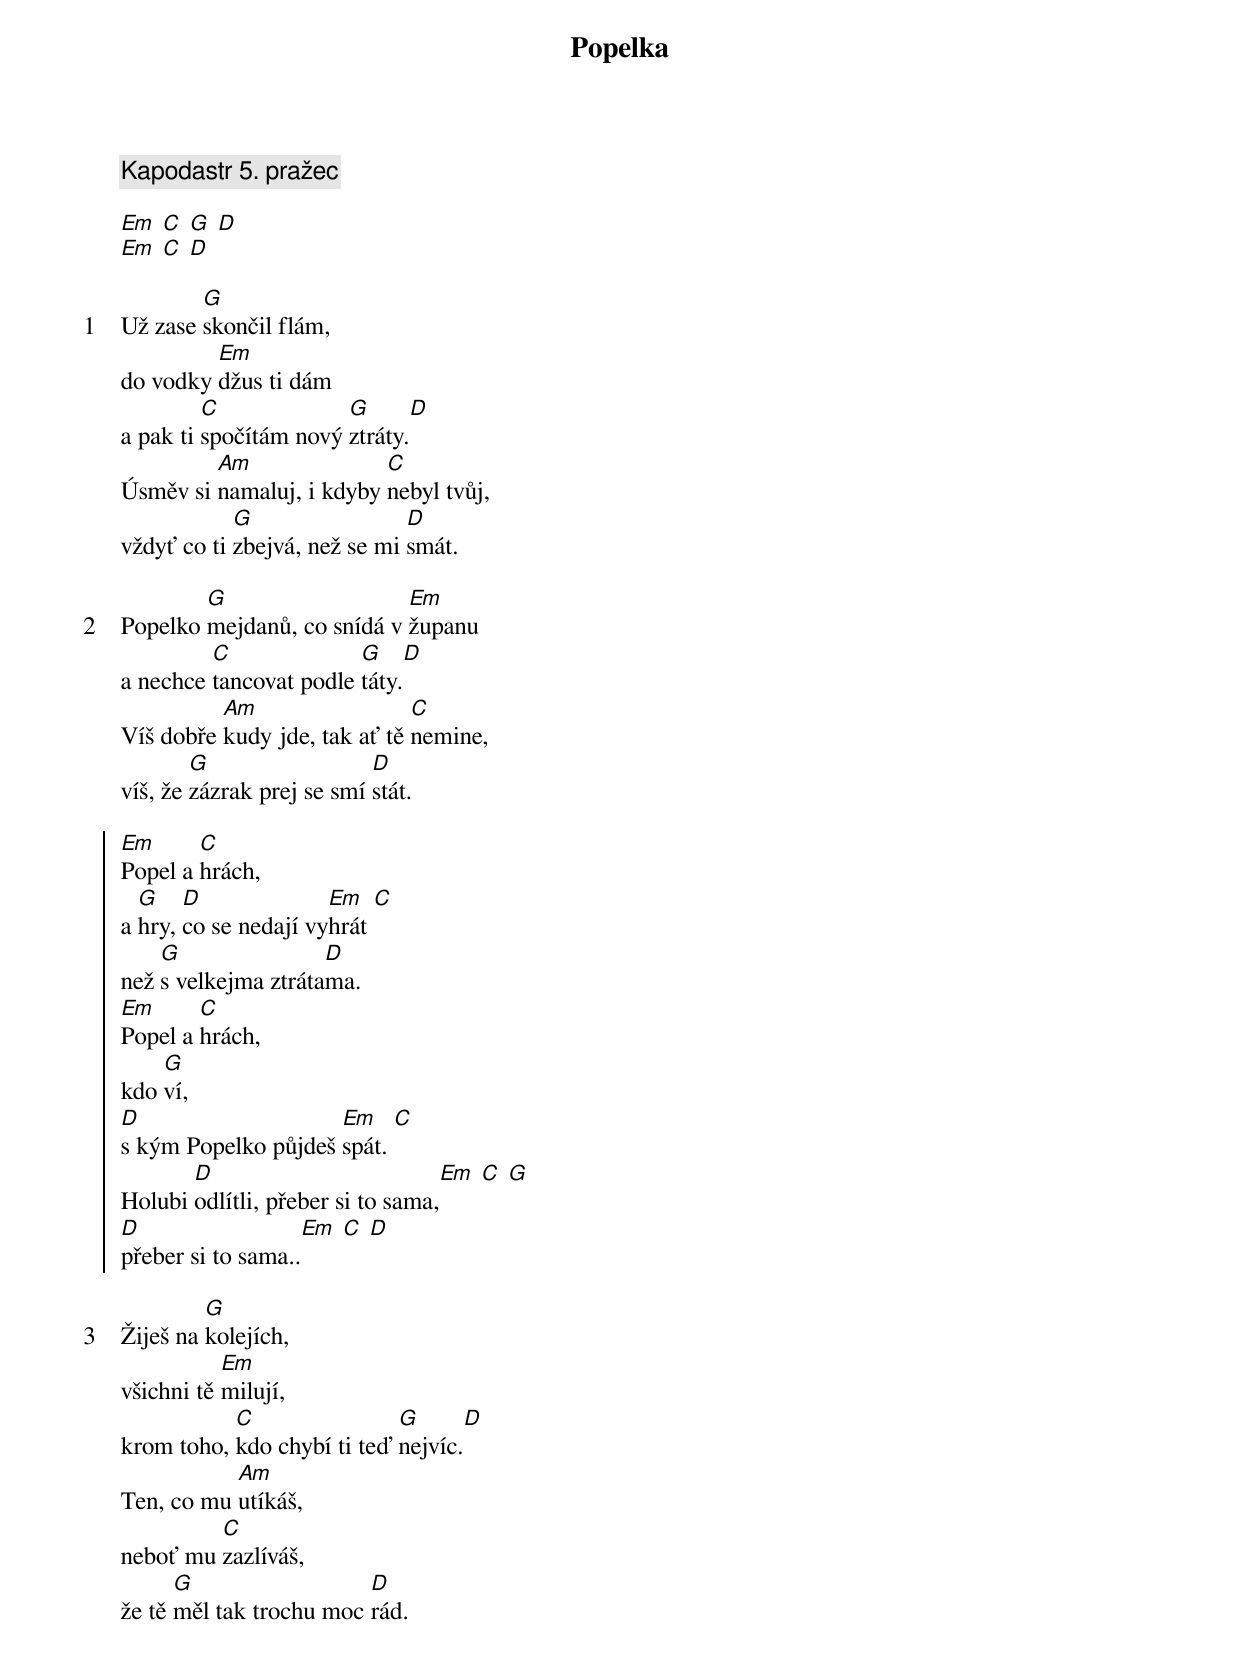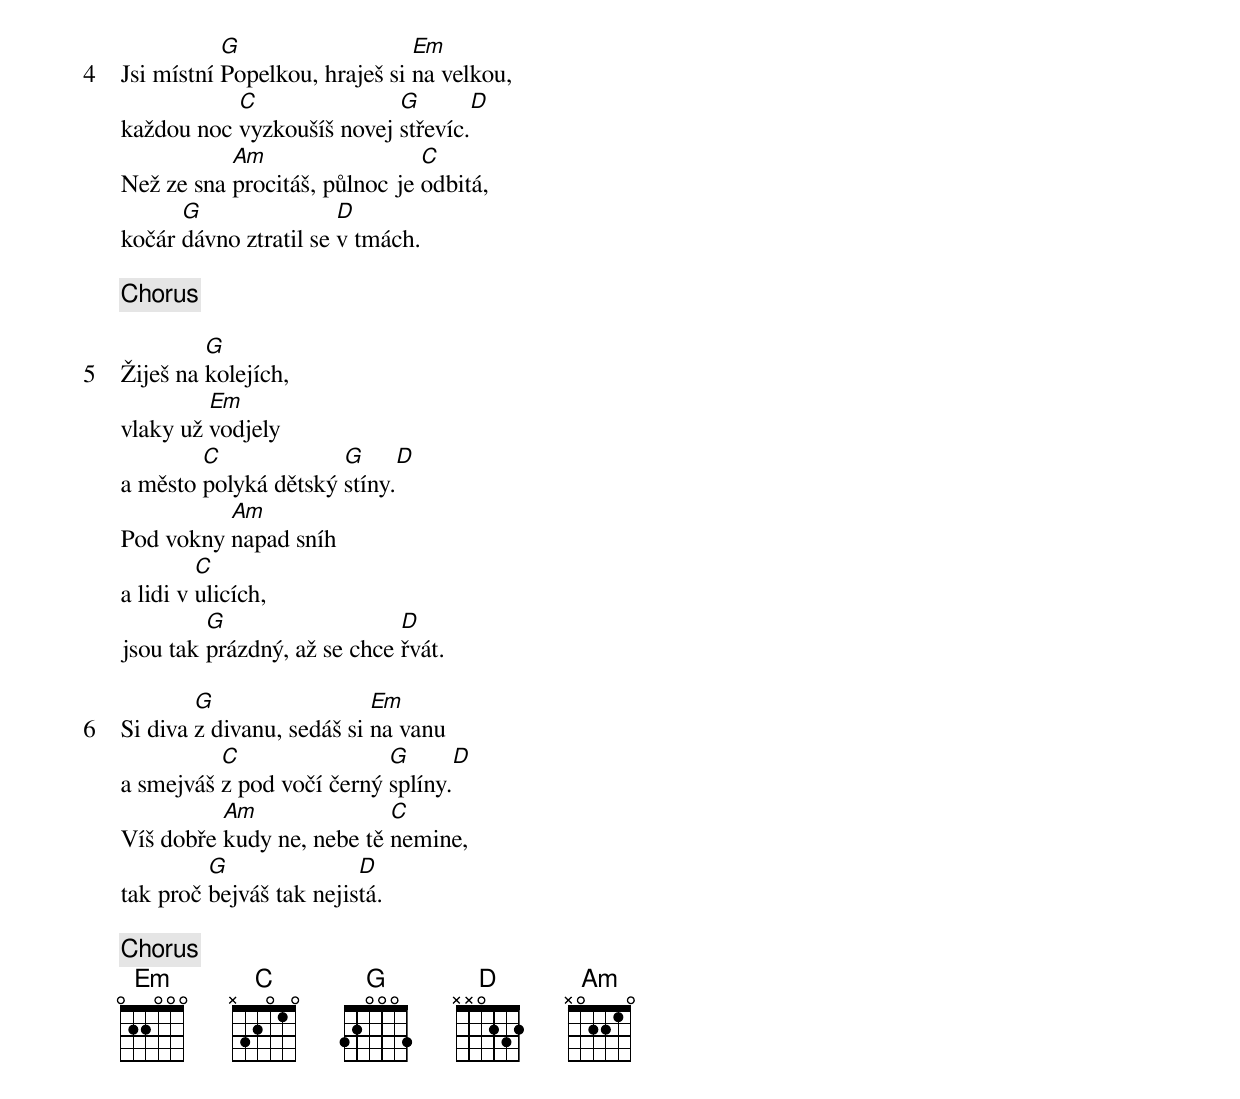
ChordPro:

{title: Popelka}
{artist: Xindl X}
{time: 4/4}
{comment: Kapodastr 5. pražec}

[Em] [C] [G] [D]
[Em] [C] [D]

{start_of_verse: 1}
Už zase [G]skončil flám,
do vodky [Em]džus ti dám
a pak ti [C]spočítám nový [G]ztráty.[D]
Úsměv si [Am]namaluj, i kdyby [C]nebyl tvůj,
vždyť co ti [G]zbejvá, než se mi [D]smát.
{end_of_verse}

{start_of_verse: 2}
Popelko [G]mejdanů, co snídá v [Em]županu
a nechce [C]tancovat podle [G]táty.[D]
Víš dobře [Am]kudy jde, tak ať tě [C]nemine,
víš, že [G]zázrak prej se smí [D]stát.
{end_of_verse}

{start_of_chorus}
[Em]Popel a [C]hrách,
a [G]hry, [D]co se nedají vy[Em]hrát [C]
než [G]s velkejma ztráta[D]ma.
[Em]Popel a [C]hrách,
kdo [G]ví,
[D]s kým Popelko půjdeš [Em]spát. [C]
Holubi [D]odlítli, přeber si to sama,[Em] [C] [G]
[D]přeber si to sama..[Em] [C] [D]
{end_of_chorus}

{start_of_verse: 3}
Žiješ na [G]kolejích,
všichni tě [Em]milují,
krom toho, [C]kdo chybí ti teď [G]nejvíc.[D]
Ten, co mu [Am]utíkáš,
neboť mu [C]zazlíváš,
že tě [G]měl tak trochu moc [D]rád.
{end_of_verse}

{start_of_verse: 4}
Jsi místní [G]Popelkou, hraješ si [Em]na velkou,
každou noc [C]vyzkoušíš novej [G]střevíc.[D]
Než ze sna [Am]procitáš, půlnoc je [C]odbitá,
kočár [G]dávno ztratil se [D]v tmách.
{end_of_verse}

{chorus}

{start_of_verse: 5}
Žiješ na [G]kolejích,
vlaky už [Em]vodjely
a město [C]polyká dětský [G]stíny.[D]
Pod vokny [Am]napad sníh
a lidi v [C]ulicích,
jsou tak [G]prázdný, až se chce [D]řvát.
{end_of_verse}

{start_of_verse: 6}
Si diva [G]z divanu, sedáš si [Em]na vanu
a smejváš [C]z pod vočí černý [G]splíny.[D]
Víš dobře [Am]kudy ne, nebe tě [C]nemine,
tak proč [G]bejváš tak nejis[D]tá.
{end_of_verse}

{chorus}
